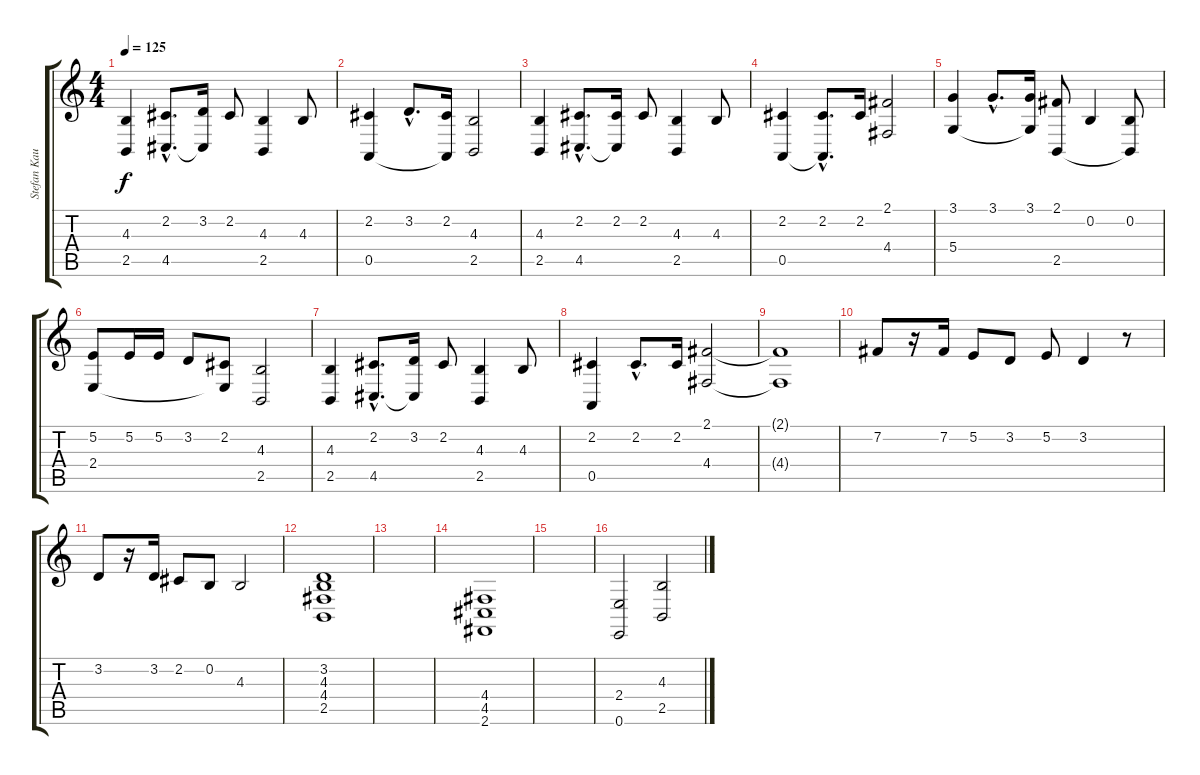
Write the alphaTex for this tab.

\track ("Stefan Kaufmann - accordion" "Stefan Kau") {instrument accordion}
\staff {score tabs}
\tuning (E4 B3 G3 D3 A2 E2) {hide}
\ts (4 4)
\tempo 125
\clef g2
\ks c
(4.3 2.5).4{dy f} (2.2{hac} 4.5{hac}).8{d} (3.2 4.5{t}).16 2.2.8 (4.3 2.5).4 4.3.8 |
(2.2 0.5).4 3.2{hac}.8{d} (2.2 0.5{t}).16 (4.3 2.5).2 |
(4.3 2.5).4 (2.2{hac} 4.5{hac}).8{d} (2.2 4.5{t}).16 2.2.8 (4.3 2.5).4 4.3.8 |
(2.2 0.5).4 (2.2{hac} 0.5{hac t}).8{d} 2.2.16 (2.1 4.4).2 |
(3.1 5.4).4 3.1{hac}.8{d} (3.1 5.4{t}).16 (2.1 2.5).8 0.2.4 (0.2 2.5{t}).8 |
(5.2 2.4).8 5.2.16 5.2.16 3.2.8 (2.2 2.4{t}).8 (4.3 2.5).2 |
(4.3 2.5).4 (2.2{hac} 4.5{hac}).8{d} (3.2 4.5{t}).16 2.2.8 (4.3 2.5).4 4.3.8 |
(2.2 0.5).4 2.2{hac}.8{d} 2.2.16 (2.1 4.4).2 |
(2.1{t} 4.4{t}).1 |
7.2.8 r.16 7.2.16 5.2.8 3.2.8 5.2.8 3.2.4 r.8 |
3.2.8 r.16 3.2.16 2.2.8 0.2.8 4.3.2 |
(3.2 4.3 4.4 2.5).1 |
|
(4.4 4.5 2.6).1 |
|
(2.4 0.6).2 (4.3 2.5).2
